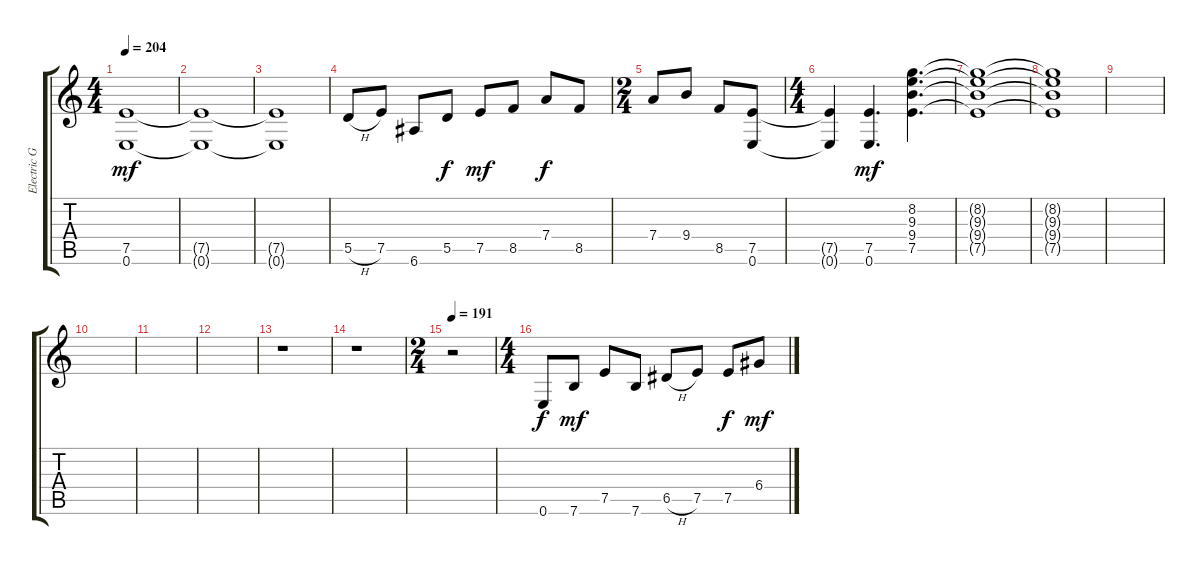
\track ("Electric Guitar Right" "Electric G") {instrument distortionguitar}
\staff {score tabs}
\tuning (E4 B3 G3 D3 A2 E2) {hide}
\ts (4 4)
\tempo 204
\clef g2
\ks c
(7.5{t} 0.6{t}).1{dy mf} |
(7.5{t} 0.6{t}).1 |
(7.5{t} 0.6{t}).1 |
5.5{h}.8 7.5.8 6.6.8 5.5.8{dy f} 7.5.8{dy mf} 8.5.8 7.4.8{dy f} 8.5.8 |
\ts (2 4)
7.4.8 9.4.8 8.5.8 (7.5 0.6).8 |
\ts (4 4)
(7.5{t} 0.6{t}).4 (7.5 0.6).4{d dy mf} (8.2 9.3 9.4 7.5).4{d} |
(8.2{t} 9.3{t} 9.4{t} 7.5{t}).1 |
(8.2{t} 9.3{t} 9.4{t} 7.5{t}).1{volume 4} |
|
|
|
|
r.1 |
r.1 |
\ts (2 4)
\tempo 191
r.2 |
\ts (4 4)
0.6.8{dy f volume 16} 7.6.8{dy mf} 7.5.8 7.6.8 6.5{h}.8 7.5.8 7.5.8{dy f} 6.4.8{dy mf}
